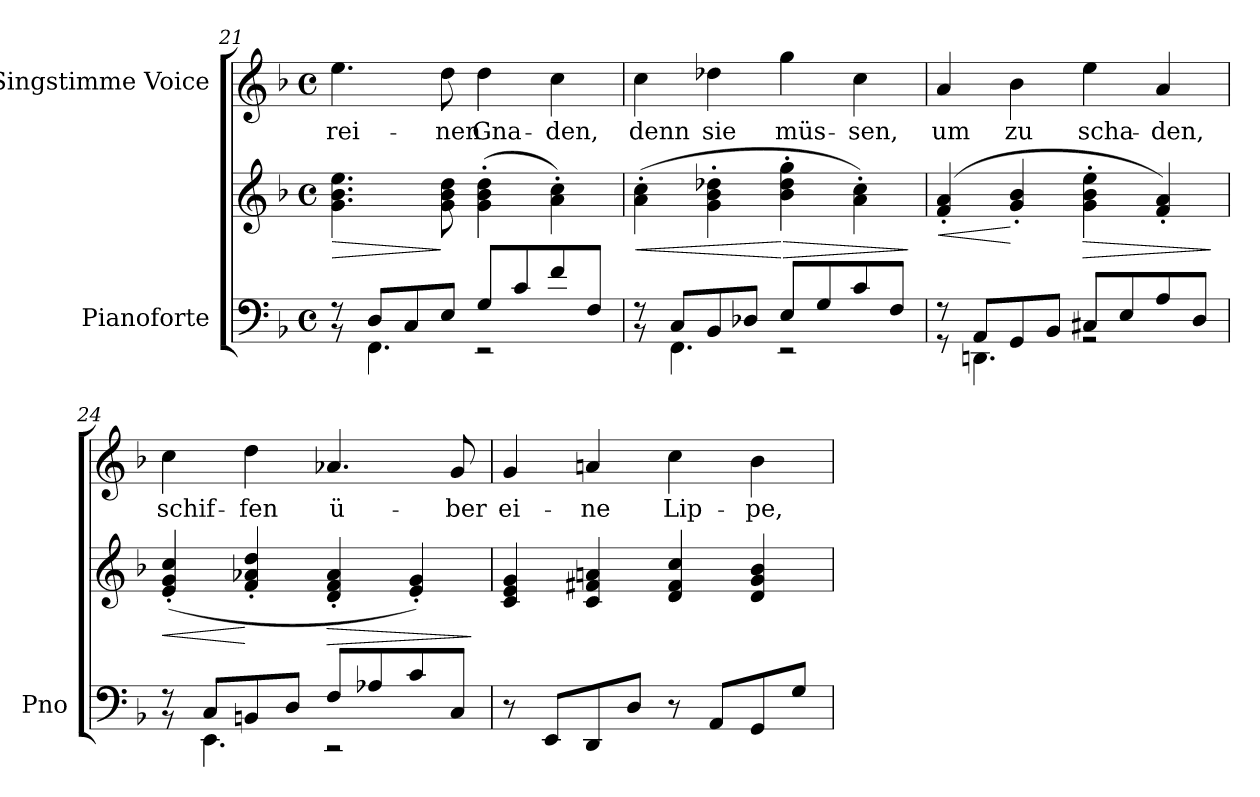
**kern	**kern	**dynam	**kern	**text
*part2	*part2	*part2	*part1	*part1
*staff3	*staff2	*staff2/3	*staff1	*staff1
*I"Pianoforte	*	*	*I"Singstimme Voice	*
*I'Pno	*	*	*	*
*clefF4	*clefG2	*	*clefG2	*
*k[b-]	*k[b-]	*	*k[b-]	*
*M4/4	*M4/4	*	*M4/4	*
*met(c)	*met(c)	*	*met(c)	*
=21	=21	=21	=21	=21
*^	*	*	*	*
!	!	!	!LO:HP:b	!	!LO:LY:b
8r	8rBB	4.g\ 4.b-\ 4.ee\	>	4.ee\	rei-
8D/L	4.FF\	.	.	.	.
8C/	.	.	.	.	.
!	!	!	!	!	!LO:LY:b
8E/J	.	8g\ 8b-\ 8dd\	]	8dd\	-nen
!	!	!	!	!	!LO:LY:b
8G/L	2r	(>4g\' 4b-\' 4dd\'	.	4dd\	Gna-
8c/	.	.	.	.	.
!	!	!	!	!	!LO:LY:b
8f/	.	4a\' 4cc\')	.	4cc\	-den,
8F/J	.	.	.	.	.
!!LO:LB:g=z
=22	=22	=22	=22	=22	=22
!	!	!	!LO:HP:b	!	!LO:LY:b
8r	8rBB	(>4a\' 4cc\'	<	4cc\	denn
8C/L	4.FF\	.	.	.	.
!	!	!	!	!	!LO:LY:b
8BB-/	.	4g\' 4b-\' 4dd-X\'	.	4dd-X\	sie
8D-X/J	.	.	.	.	.
!	!	!	!LO:HP:n=1:b	!	!LO:LY:b
8E/L	2r	4b-\' 4dd-\' 4gg\'	[ >	4gg\	müs-
8G/	.	.	.	.	.
!	!	!	!	!	!LO:LY:b
8c/	.	4a\' 4cc\')	.	4cc\	-sen,
8F/J	.	.	.	.	.
*v	*v	*	*	*	*
.	.	]	.	.
=23	=23	=23	=23	=23
*^	*	*	*	*
!	!	!	!LO:HP:b	!	!LO:LY:b
8r	8rGG	(>4f/' 4a/'	<	4a/	um
8AA/L	4.DDn\	.	.	.	.
!	!	!	!	!	!LO:LY:b
8GG/	.	4g/' 4b-/'	[	4b-\	zu
8BB-/J	.	.	.	.	.
!	!	!	!LO:HP:b	!	!LO:LY:b
8C#X/L	2rGG	4g\' 4b-\' 4ee\'	>	4ee\	scha-
8E/	.	.	.	.	.
!	!	!	!	!	!LO:LY:b
8A/	.	4f/' 4a/')	.	4a/	-den,
8D/J	.	.	.	.	.
*v	*v	*	*	*	*
.	.	]	.	.
=24	=24	=24	=24	=24
*^	*	*	*	*
!	!	!	!LO:HP:b	!	!LO:LY:b
8r	8rBB	(>4e/' 4g/' 4cc/'	<	4cc\	schif-
8C/L	4.EE\	.	.	.	.
!	!	!	!	!	!LO:LY:b
8BBn/	.	4f/' 4a-X/' 4dd/'	[	4dd\	-fen
8D/J	.	.	.	.	.
!	!	!	!LO:HP:b	!	!LO:LY:b
8F/L	2r	4d/' 4f/' 4a-/'	>	4.a-X/	ü-
8A-X/	.	.	.	.	.
8c/	.	4e/' 4g/')	.	.	.
!	!	!	!	!	!LO:LY:b
8C/J	.	.	.	8g/	-ber
*v	*v	*	*	*	*
.	.	]	.	.
=25	=25	=25	=25	=25
!	!	!	!	!LO:LY:b
8r	4c/ 4e/ 4g/	.	4g/	ei-
8EE/L	.	.	.	.
!	!	!	!	!LO:LY:b
8DD/	4c/ 4f#X/ 4an/	.	4an/	-ne
8D/J	.	.	.	.
!	!	!	!	!LO:LY:b
8r	4d/ 4f#/ 4cc/	.	4cc\	Lip-
8AA/L	.	.	.	.
!	!	!	!	!LO:LY:b
8GG/	4d/ 4g/ 4b-/	.	4b-\	-pe,
8G/J	.	.	.	.
=	=	=	=	=
*-	*-	*-	*-	*-
